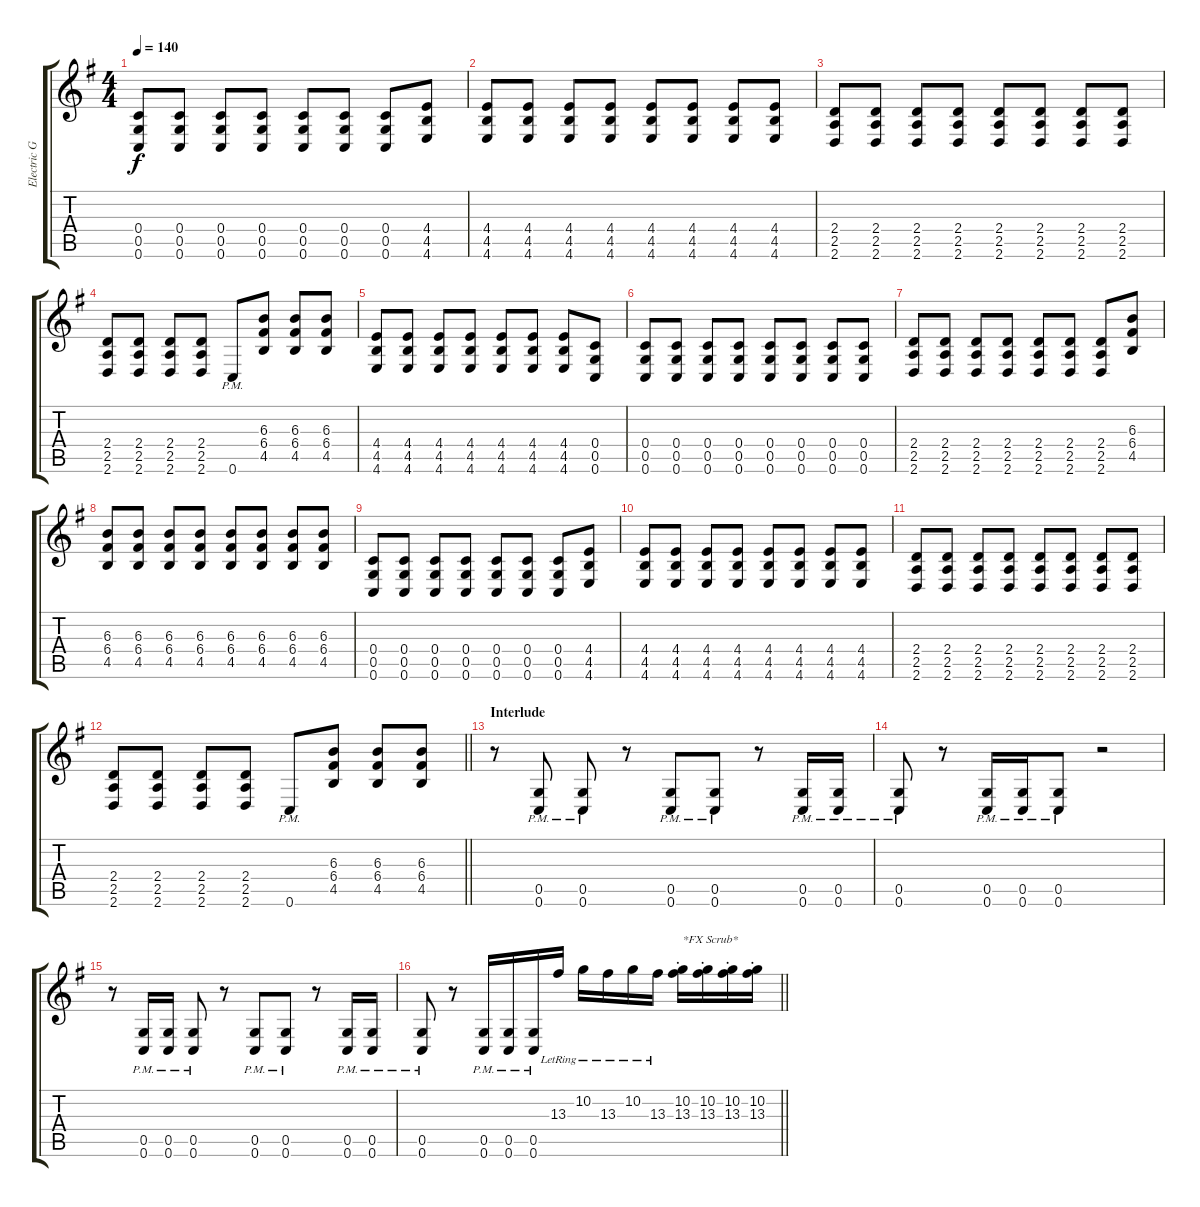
\track ("Electric Guitar 1" "Electric G") {instrument distortionguitar}
\staff {score tabs}
\tuning (D4 A3 F3 C3 G2 C2) {hide}
\ts (4 4)
\tempo 140
\clef g2
\ks eminor
(0.4 0.5 0.6).8{dy f} (0.4 0.5 0.6).8 (0.4 0.5 0.6).8 (0.4 0.5 0.6).8 (0.4 0.5 0.6).8 (0.4 0.5 0.6).8 (0.4 0.5 0.6).8 (4.4 4.5 4.6).8 |
(4.4 4.5 4.6).8 (4.4 4.5 4.6).8 (4.4 4.5 4.6).8 (4.4 4.5 4.6).8 (4.4 4.5 4.6).8 (4.4 4.5 4.6).8 (4.4 4.5 4.6).8 (4.4 4.5 4.6).8 |
(2.4 2.5 2.6).8 (2.4 2.5 2.6).8 (2.4 2.5 2.6).8 (2.4 2.5 2.6).8 (2.4 2.5 2.6).8 (2.4 2.5 2.6).8 (2.4 2.5 2.6).8 (2.4 2.5 2.6).8 |
(2.4 2.5 2.6).8 (2.4 2.5 2.6).8 (2.4 2.5 2.6).8 (2.4 2.5 2.6).8 0.6{pm}.8 (6.3 6.4 4.5).8 (6.3 6.4 4.5).8 (6.3 6.4 4.5).8 |
(4.4 4.5 4.6).8 (4.4 4.5 4.6).8 (4.4 4.5 4.6).8 (4.4 4.5 4.6).8 (4.4 4.5 4.6).8 (4.4 4.5 4.6).8 (4.4 4.5 4.6).8 (0.4 0.5 0.6).8 |
(0.4 0.5 0.6).8 (0.4 0.5 0.6).8 (0.4 0.5 0.6).8 (0.4 0.5 0.6).8 (0.4 0.5 0.6).8 (0.4 0.5 0.6).8 (0.4 0.5 0.6).8 (0.4 0.5 0.6).8 |
(2.4 2.5 2.6).8 (2.4 2.5 2.6).8 (2.4 2.5 2.6).8 (2.4 2.5 2.6).8 (2.4 2.5 2.6).8 (2.4 2.5 2.6).8 (2.4 2.5 2.6).8 (6.3 6.4 4.5).8 |
(6.3 6.4 4.5).8 (6.3 6.4 4.5).8 (6.3 6.4 4.5).8 (6.3 6.4 4.5).8 (6.3 6.4 4.5).8 (6.3 6.4 4.5).8 (6.3 6.4 4.5).8 (6.3 6.4 4.5).8 |
(0.4 0.5 0.6).8 (0.4 0.5 0.6).8 (0.4 0.5 0.6).8 (0.4 0.5 0.6).8 (0.4 0.5 0.6).8 (0.4 0.5 0.6).8 (0.4 0.5 0.6).8 (4.4 4.5 4.6).8 |
(4.4 4.5 4.6).8 (4.4 4.5 4.6).8 (4.4 4.5 4.6).8 (4.4 4.5 4.6).8 (4.4 4.5 4.6).8 (4.4 4.5 4.6).8 (4.4 4.5 4.6).8 (4.4 4.5 4.6).8 |
(2.4 2.5 2.6).8 (2.4 2.5 2.6).8 (2.4 2.5 2.6).8 (2.4 2.5 2.6).8 (2.4 2.5 2.6).8 (2.4 2.5 2.6).8 (2.4 2.5 2.6).8 (2.4 2.5 2.6).8 |
\barLineRight lightlight
(2.4 2.5 2.6).8 (2.4 2.5 2.6).8 (2.4 2.5 2.6).8 (2.4 2.5 2.6).8 0.6{pm}.8 (6.3 6.4 4.5).8 (6.3 6.4 4.5).8 (6.3 6.4 4.5).8 |
\section ("" "Interlude")
r.8 (0.5{pm} 0.6{pm}).8 (0.5{pm} 0.6{pm}).8 r.8 (0.5{pm} 0.6{pm}).8 (0.5{pm} 0.6{pm}).8 r.8 (0.5{pm} 0.6{pm}).16 (0.5{pm} 0.6{pm}).16 |
(0.5{pm} 0.6{pm}).8 r.8 (0.5{pm} 0.6{pm}).16 (0.5{pm} 0.6{pm}).16 (0.5{pm} 0.6{pm}).8 r.2 |
r.8 (0.5{pm} 0.6{pm}).16 (0.5{pm} 0.6{pm}).16 (0.5{pm} 0.6{pm}).8 r.8 (0.5{pm} 0.6{pm}).8 (0.5{pm} 0.6{pm}).8 r.8 (0.5{pm} 0.6{pm}).16 (0.5{pm} 0.6{pm}).16 |
\barLineRight lightlight
(0.5{pm} 0.6{pm}).8 r.8 (0.5{pm} 0.6{pm}).16 (0.5{pm} 0.6{pm}).16 (0.5{pm} 0.6{pm}).16 13.3{lr}.16 10.2{lr}.16 13.3{lr}.16 10.2{lr}.16 13.3{lr}.16 (10.2{st} 13.3{st}).16{txt "*FX Scrub*"} (10.2{st} 13.3{st}).16 (10.2{st} 13.3{st}).16 (10.2{st} 13.3{st}).16
